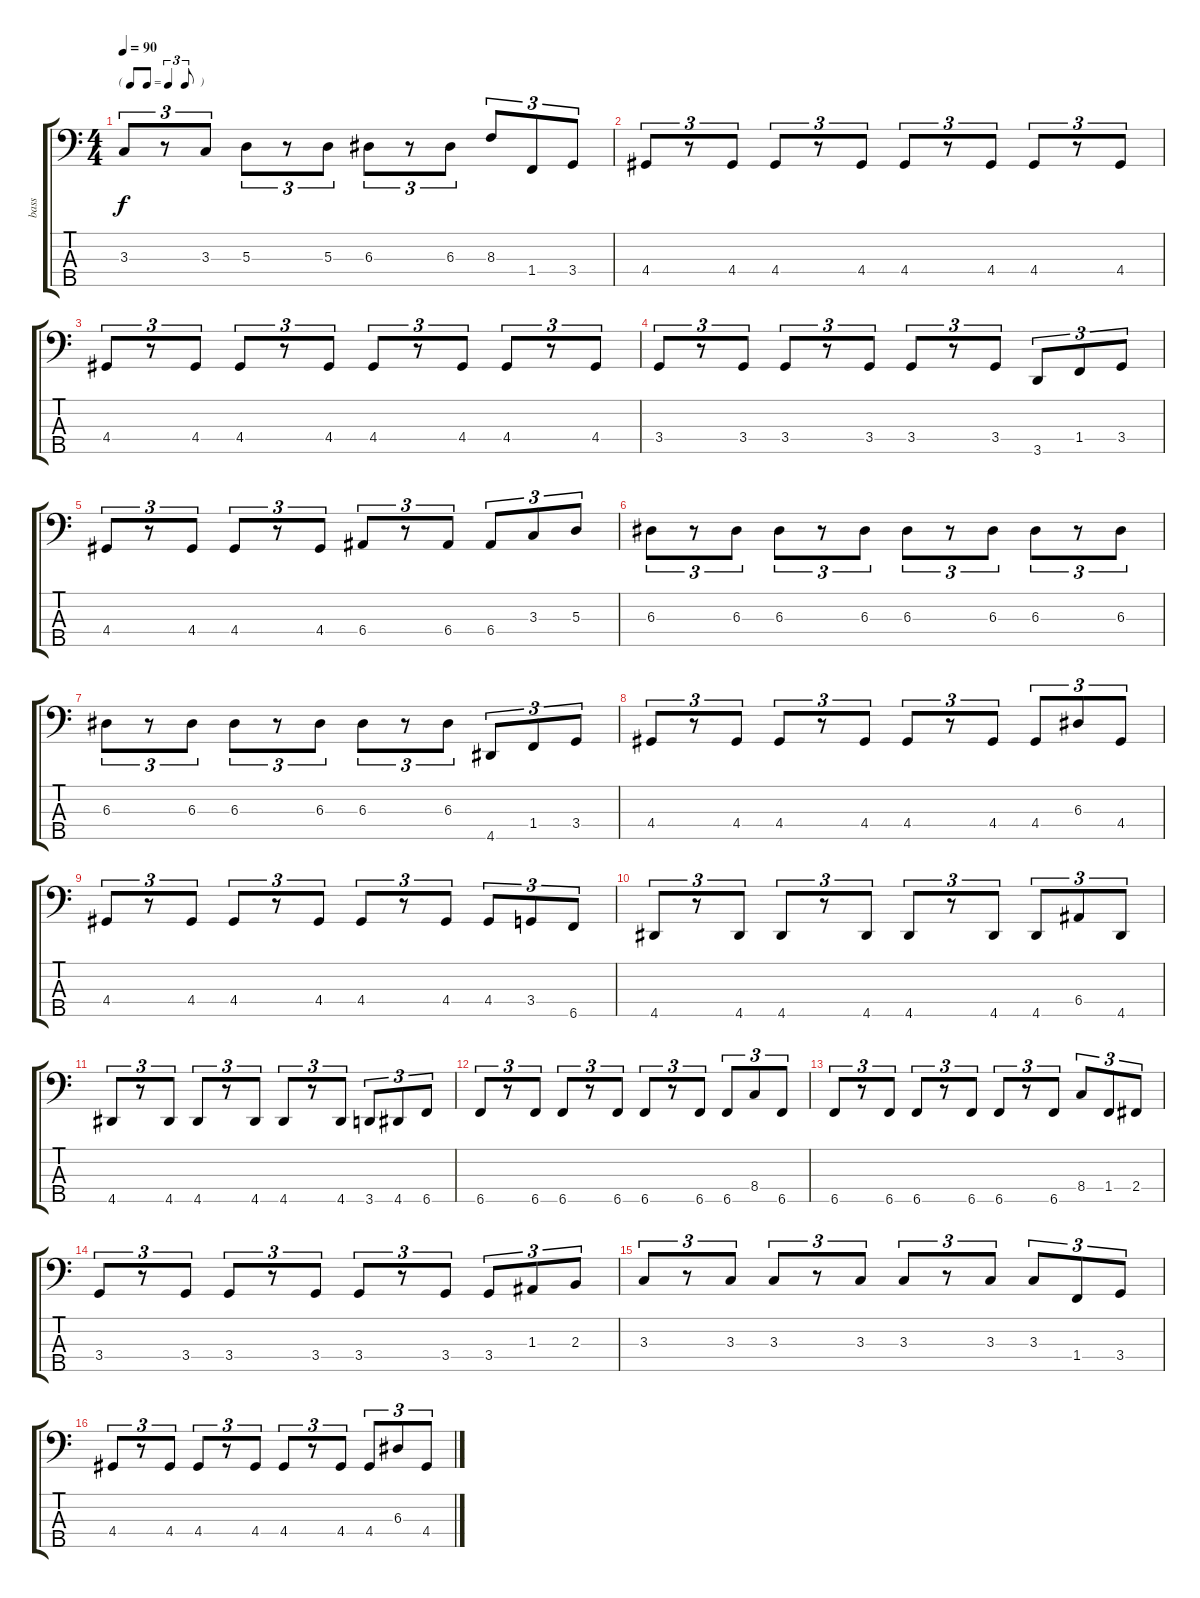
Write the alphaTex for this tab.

\track ("bass" "bass") {instrument electricbasspick}
\staff {score tabs}
\tuning (G2 D2 A1 E1 B0) {hide}
\ts (4 4)
\tf triplet8th
\tempo 90
\clef f4
\ks c
3.3.8{tu (3 2) dy f} r.8{tu (3 2)} 3.3.8{tu (3 2)} 5.3.8{tu (3 2)} r.8{tu (3 2)} 5.3.8{tu (3 2)} 6.3.8{tu (3 2)} r.8{tu (3 2)} 6.3.8{tu (3 2)} 8.3.8{tu (3 2)} 1.4.8{tu (3 2)} 3.4.8{tu (3 2)} |
4.4.8{tu (3 2)} r.8{tu (3 2)} 4.4.8{tu (3 2)} 4.4.8{tu (3 2)} r.8{tu (3 2)} 4.4.8{tu (3 2)} 4.4.8{tu (3 2)} r.8{tu (3 2)} 4.4.8{tu (3 2)} 4.4.8{tu (3 2)} r.8{tu (3 2)} 4.4.8{tu (3 2)} |
4.4.8{tu (3 2)} r.8{tu (3 2)} 4.4.8{tu (3 2)} 4.4.8{tu (3 2)} r.8{tu (3 2)} 4.4.8{tu (3 2)} 4.4.8{tu (3 2)} r.8{tu (3 2)} 4.4.8{tu (3 2)} 4.4.8{tu (3 2)} r.8{tu (3 2)} 4.4.8{tu (3 2)} |
3.4.8{tu (3 2)} r.8{tu (3 2)} 3.4.8{tu (3 2)} 3.4.8{tu (3 2)} r.8{tu (3 2)} 3.4.8{tu (3 2)} 3.4.8{tu (3 2)} r.8{tu (3 2)} 3.4.8{tu (3 2)} 3.5.8{tu (3 2)} 1.4.8{tu (3 2)} 3.4.8{tu (3 2)} |
4.4.8{tu (3 2)} r.8{tu (3 2)} 4.4.8{tu (3 2)} 4.4.8{tu (3 2)} r.8{tu (3 2)} 4.4.8{tu (3 2)} 6.4.8{tu (3 2)} r.8{tu (3 2)} 6.4.8{tu (3 2)} 6.4.8{tu (3 2)} 3.3.8{tu (3 2)} 5.3.8{tu (3 2)} |
6.3.8{tu (3 2)} r.8{tu (3 2)} 6.3.8{tu (3 2)} 6.3.8{tu (3 2)} r.8{tu (3 2)} 6.3.8{tu (3 2)} 6.3.8{tu (3 2)} r.8{tu (3 2)} 6.3.8{tu (3 2)} 6.3.8{tu (3 2)} r.8{tu (3 2)} 6.3.8{tu (3 2)} |
6.3.8{tu (3 2)} r.8{tu (3 2)} 6.3.8{tu (3 2)} 6.3.8{tu (3 2)} r.8{tu (3 2)} 6.3.8{tu (3 2)} 6.3.8{tu (3 2)} r.8{tu (3 2)} 6.3.8{tu (3 2)} 4.5.8{tu (3 2)} 1.4.8{tu (3 2)} 3.4.8{tu (3 2)} |
4.4.8{tu (3 2)} r.8{tu (3 2)} 4.4.8{tu (3 2)} 4.4.8{tu (3 2)} r.8{tu (3 2)} 4.4.8{tu (3 2)} 4.4.8{tu (3 2)} r.8{tu (3 2)} 4.4.8{tu (3 2)} 4.4.8{tu (3 2)} 6.3.8{tu (3 2)} 4.4.8{tu (3 2)} |
4.4.8{tu (3 2)} r.8{tu (3 2)} 4.4.8{tu (3 2)} 4.4.8{tu (3 2)} r.8{tu (3 2)} 4.4.8{tu (3 2)} 4.4.8{tu (3 2)} r.8{tu (3 2)} 4.4.8{tu (3 2)} 4.4.8{tu (3 2)} 3.4.8{tu (3 2)} 6.5.8{tu (3 2)} |
4.5.8{tu (3 2)} r.8{tu (3 2)} 4.5.8{tu (3 2)} 4.5.8{tu (3 2)} r.8{tu (3 2)} 4.5.8{tu (3 2)} 4.5.8{tu (3 2)} r.8{tu (3 2)} 4.5.8{tu (3 2)} 4.5.8{tu (3 2)} 6.4.8{tu (3 2)} 4.5.8{tu (3 2)} |
4.5.8{tu (3 2)} r.8{tu (3 2)} 4.5.8{tu (3 2)} 4.5.8{tu (3 2)} r.8{tu (3 2)} 4.5.8{tu (3 2)} 4.5.8{tu (3 2)} r.8{tu (3 2)} 4.5.8{tu (3 2)} 3.5.8{tu (3 2)} 4.5.8{tu (3 2)} 6.5.8{tu (3 2)} |
6.5.8{tu (3 2)} r.8{tu (3 2)} 6.5.8{tu (3 2)} 6.5.8{tu (3 2)} r.8{tu (3 2)} 6.5.8{tu (3 2)} 6.5.8{tu (3 2)} r.8{tu (3 2)} 6.5.8{tu (3 2)} 6.5.8{tu (3 2)} 8.4.8{tu (3 2)} 6.5.8{tu (3 2)} |
6.5.8{tu (3 2)} r.8{tu (3 2)} 6.5.8{tu (3 2)} 6.5.8{tu (3 2)} r.8{tu (3 2)} 6.5.8{tu (3 2)} 6.5.8{tu (3 2)} r.8{tu (3 2)} 6.5.8{tu (3 2)} 8.4.8{tu (3 2)} 1.4.8{tu (3 2)} 2.4.8{tu (3 2)} |
3.4.8{tu (3 2)} r.8{tu (3 2)} 3.4.8{tu (3 2)} 3.4.8{tu (3 2)} r.8{tu (3 2)} 3.4.8{tu (3 2)} 3.4.8{tu (3 2)} r.8{tu (3 2)} 3.4.8{tu (3 2)} 3.4.8{tu (3 2)} 1.3.8{tu (3 2)} 2.3.8{tu (3 2)} |
3.3.8{tu (3 2)} r.8{tu (3 2)} 3.3.8{tu (3 2)} 3.3.8{tu (3 2)} r.8{tu (3 2)} 3.3.8{tu (3 2)} 3.3.8{tu (3 2)} r.8{tu (3 2)} 3.3.8{tu (3 2)} 3.3.8{tu (3 2)} 1.4.8{tu (3 2)} 3.4.8{tu (3 2)} |
4.4.8{tu (3 2)} r.8{tu (3 2)} 4.4.8{tu (3 2)} 4.4.8{tu (3 2)} r.8{tu (3 2)} 4.4.8{tu (3 2)} 4.4.8{tu (3 2)} r.8{tu (3 2)} 4.4.8{tu (3 2)} 4.4.8{tu (3 2)} 6.3.8{tu (3 2)} 4.4.8{tu (3 2)}
